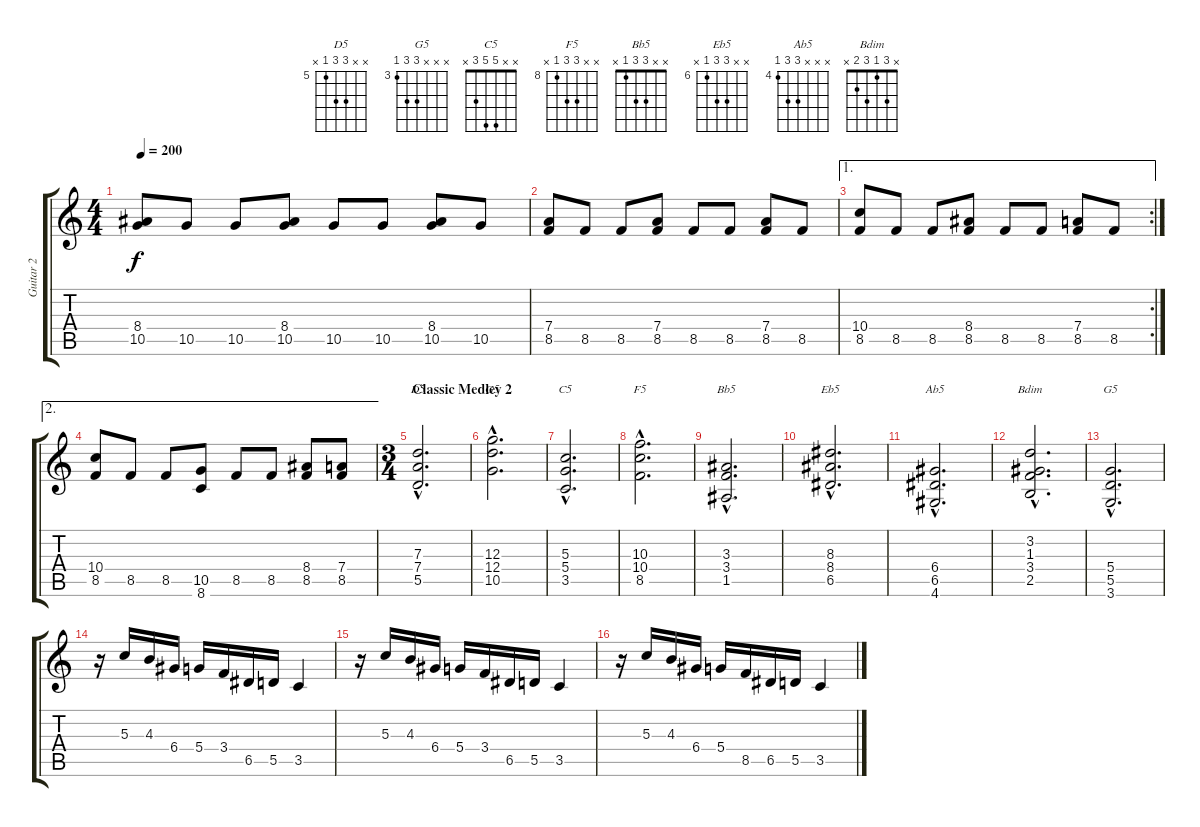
\track ("Guitar 2" "Guitar 2") {instrument distortionguitar}
\staff {score tabs}
\tuning (E4 B3 G3 D3 A2 E2) {hide}
\chord ("D5" x x 7 7 5 x) {firstfret 5}
\chord ("G5" x x 12 12 10 x) {firstfret 10}
\chord ("C5" x x 5 5 3 x)
\chord ("F5" x x 10 10 8 x) {firstfret 8}
\chord ("Bb5" x x 3 3 1 x)
\chord ("Eb5" x x 8 8 6 x) {firstfret 6}
\chord ("Ab5" x x x 6 6 4) {firstfret 4}
\chord ("Bdim" x 3 1 3 2 x)
\chord ("G5" x x x 5 5 3) {firstfret 3}
\ts (4 4)
\tempo 200
\clef g2
\ks c
(8.4 10.5).8{dy f} 10.5.8 10.5.8 (8.4 10.5).8 10.5.8 10.5.8 (8.4 10.5).8 10.5.8 |
(7.4 8.5).8 8.5.8 8.5.8 (7.4 8.5).8 8.5.8 8.5.8 (7.4 8.5).8 8.5.8 |
\ae 1
\rc 2
(10.4 8.5).8 8.5.8 8.5.8 (8.4 8.5).8 8.5.8 8.5.8 (7.4 8.5).8 8.5.8 |
\ae 2
(10.4 8.5).8 8.5.8 8.5.8 (10.5 8.6).8 8.5.8 8.5.8 (8.4 8.5).8 (7.4 8.5).8 |
\ts (3 4)
\section ("" "Classic Medley 2")
(7.3{hac} 7.4{hac} 5.5{hac}).2{d ch "D5"} |
(12.3{hac} 12.4{hac} 10.5{hac}).2{d ch "G5"} |
(5.3{hac} 5.4{hac} 3.5{hac}).2{d ch "C5"} |
(10.3{hac} 10.4{hac} 8.5{hac}).2{d ch "F5"} |
(3.3{hac} 3.4{hac} 1.5{hac}).2{d ch "Bb5"} |
(8.3{hac} 8.4{hac} 6.5{hac}).2{d ch "Eb5"} |
(6.4{hac} 6.5{hac} 4.6{hac}).2{d ch "Ab5"} |
(3.2{hac} 1.3{hac} 3.4{hac} 2.5{hac}).2{d ch "Bdim"} |
(5.4{hac} 5.5{hac} 3.6{hac}).2{d ch "G5"} |
r.16 5.3.16 4.3.16 6.4.16 5.4.16 3.4.16 6.5.16 5.5.16 3.5.4 |
r.16 5.3.16 4.3.16 6.4.16 5.4.16 3.4.16 6.5.16 5.5.16 3.5.4 |
r.16 5.3.16 4.3.16 6.4.16 5.4.16 8.5.16 6.5.16 5.5.16 3.5.4
